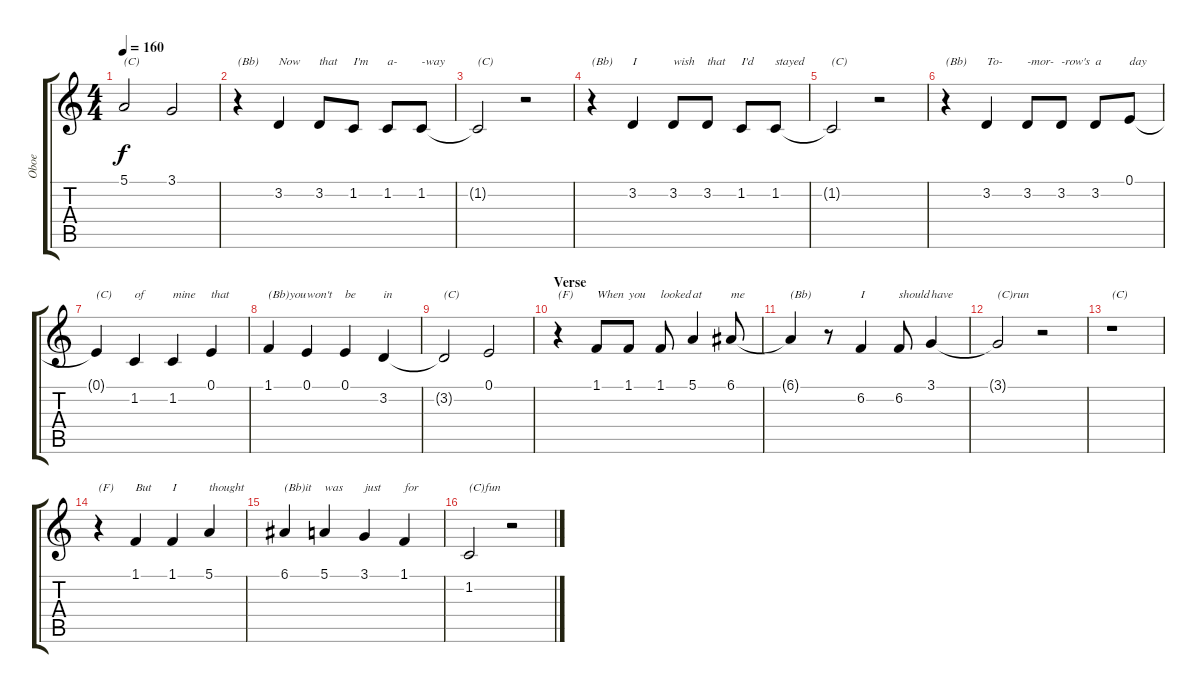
\track ("Oboe" "Oboe") {instrument bassoon}
\staff {score tabs}
\tuning (E4 B3 G3 D3 A2 E2) {hide}
\ts (4 4)
\tempo 160
\clef g2
\ks c
5.1.2{txt "(C)" dy f} 3.1.2 |
r.4{txt "(Bb)"} 3.2.4{txt "Now"} 3.2.8{txt "that"} 1.2.8{txt "I'm"} 1.2.8{txt "a-"} 1.2.8{txt "-way"} |
1.2{t}.2{txt "(C)"} r.2 |
r.4{txt "(Bb)"} 3.2.4{txt "I"} 3.2.8{txt "wish"} 3.2.8{txt "that"} 1.2.8{txt "I'd"} 1.2.8{txt "stayed"} |
1.2{t}.2{txt "(C)"} r.2 |
r.4{txt "(Bb)"} 3.2.4{txt "To-"} 3.2.8{txt "-mor-"} 3.2.8{txt "-row's"} 3.2.8{txt "a"} 0.1.8{txt "day"} |
0.1{t}.4{txt "(C)"} 1.2.4{txt "of"} 1.2.4{txt "mine"} 0.1.4{txt "that"} |
1.1.4{txt "(Bb)you"} 0.1.4{txt "won't"} 0.1.4{txt "be"} 3.2.4{txt "in"} |
3.2{t}.2{txt "(C)"} 0.1.2 |
\section ("" "Verse")
r.4{txt "(F)"} 1.1.8{txt "When"} 1.1.8{txt "you"} 1.1.8{txt "looked"} 5.1.4{txt "at"} 6.1.8{txt "me"} |
6.1{t}.4{txt "(Bb)"} r.8 6.2.4{txt "I"} 6.2.8{txt "should"} 3.1.4{txt "have"} |
3.1{t}.2{txt "(C)run"} r.2 |
r.1{txt "(C)"} |
r.4{txt "(F)"} 1.1.4{txt "But"} 1.1.4{txt "I"} 5.1.4{txt "thought"} |
6.1.4{txt "(Bb)it"} 5.1.4{txt "was"} 3.1.4{txt "just"} 1.1.4{txt "for"} |
1.2.2{txt "(C)fun"} r.2
